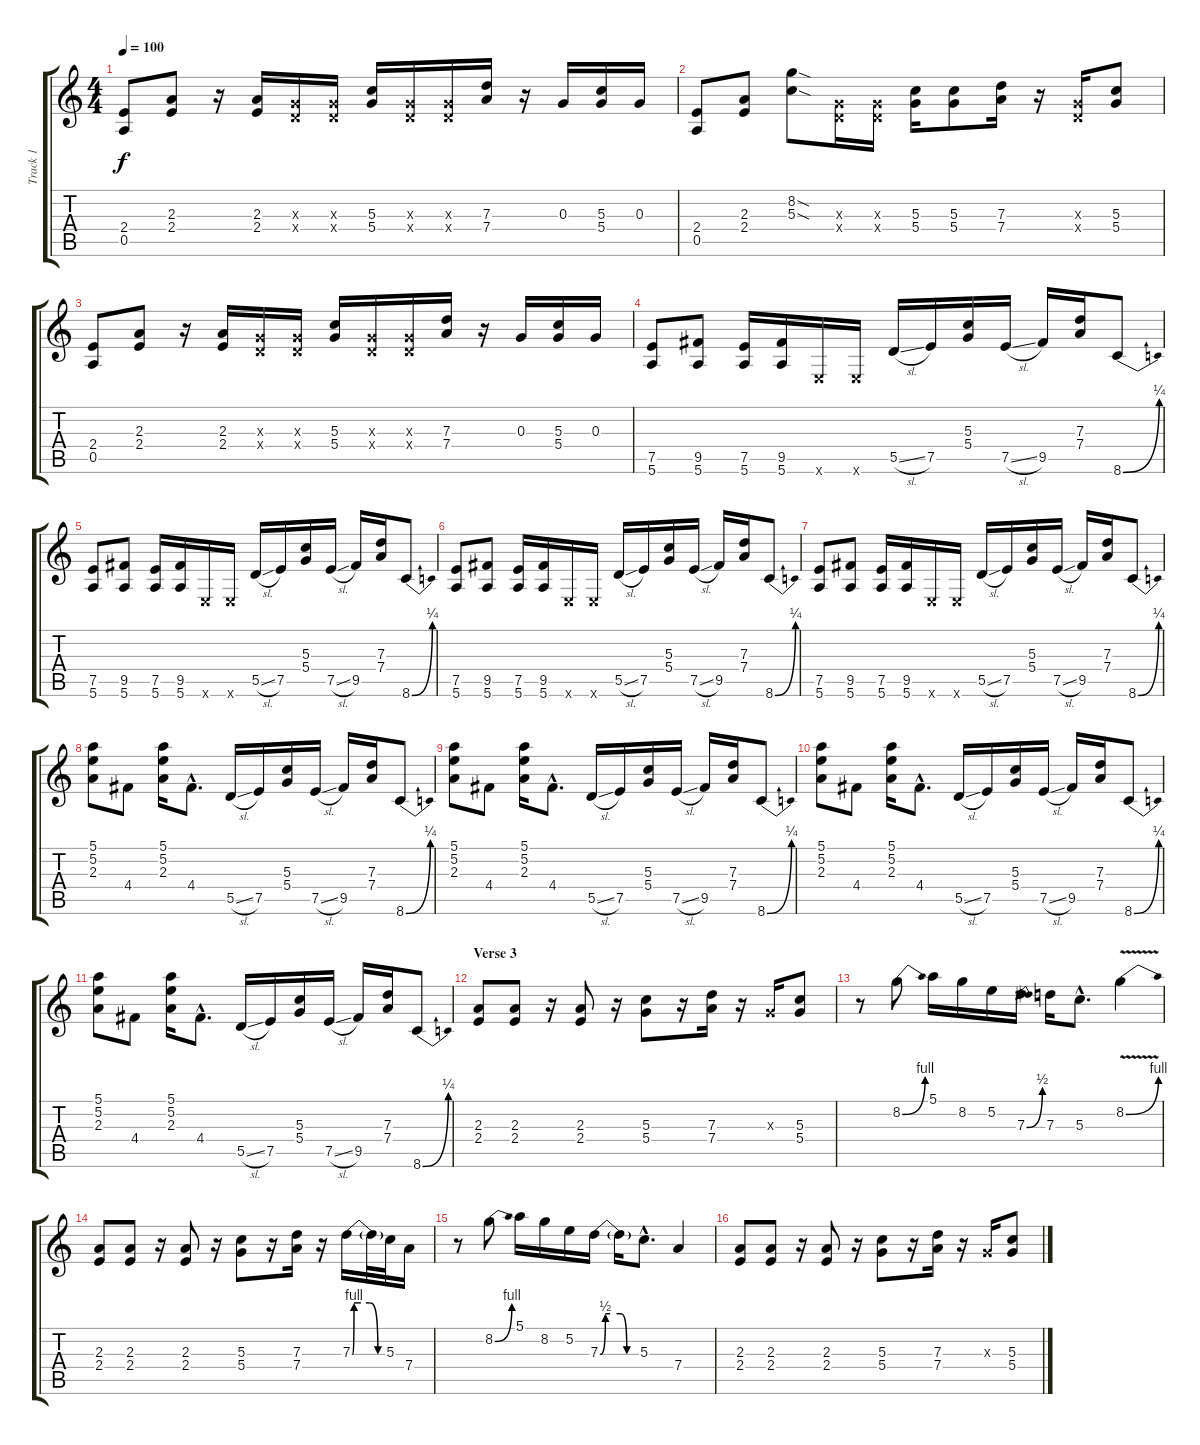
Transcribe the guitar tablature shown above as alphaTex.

\track ("Track 1" "Track 1") {instrument overdrivenguitar}
\staff {score tabs}
\tuning (E4 B3 G3 D3 A2 E2) {hide}
\ts (4 4)
\tempo 100
\clef g2
\ks c
(2.4 0.5).8{dy f} (2.3 2.4).8 r.16 (2.3 2.4).16 (0.3{x} 0.4{x}).16 (0.3{x} 0.4{x}).16 (5.3 5.4).16 (0.3{x} 0.4{x}).16 (0.3{x} 0.4{x}).16 (7.3 7.4).16 r.16 0.3.16 (5.3 5.4).16 0.3.16 |
(2.4 0.5).8 (2.3 2.4).8 (8.2{sod} 5.3{sod}).8 (0.3{x} 0.4{x}).16 (0.3{x} 0.4{x}).16 (5.3 5.4).16 (5.3 5.4).8 (7.3 7.4).16 r.16 (0.3{x} 0.4{x}).16 (5.3 5.4).8 |
(2.4 0.5).8 (2.3 2.4).8 r.16 (2.3 2.4).16 (0.3{x} 0.4{x}).16 (0.3{x} 0.4{x}).16 (5.3 5.4).16 (0.3{x} 0.4{x}).16 (0.3{x} 0.4{x}).16 (7.3 7.4).16 r.16 0.3.16 (5.3 5.4).16 0.3.16 |
(7.5 5.6).8 (9.5 5.6).8 (7.5 5.6).16 (9.5 5.6).16 0.6{x}.16 0.6{x}.16 5.5{sl}.16 7.5.16 (5.3 5.4).16 7.5{sl}.16 9.5.16 (7.3 7.4).16 8.6{be (bend 0 0 60 1)}.8 |
(7.5 5.6).8 (9.5 5.6).8 (7.5 5.6).16 (9.5 5.6).16 0.6{x}.16 0.6{x}.16 5.5{sl}.16 7.5.16 (5.3 5.4).16 7.5{sl}.16 9.5.16 (7.3 7.4).16 8.6{be (bend 0 0 60 1)}.8 |
(7.5 5.6).8 (9.5 5.6).8 (7.5 5.6).16 (9.5 5.6).16 0.6{x}.16 0.6{x}.16 5.5{sl}.16 7.5.16 (5.3 5.4).16 7.5{sl}.16 9.5.16 (7.3 7.4).16 8.6{be (bend 0 0 60 1)}.8 |
(7.5 5.6).8 (9.5 5.6).8 (7.5 5.6).16 (9.5 5.6).16 0.6{x}.16 0.6{x}.16 5.5{sl}.16 7.5.16 (5.3 5.4).16 7.5{sl}.16 9.5.16 (7.3 7.4).16 8.6{be (bend 0 0 60 1)}.8 |
(5.1 5.2 2.3).8 4.4.8 (5.1 5.2 2.3).16 4.4{hac}.8{d} 5.5{sl}.16 7.5.16 (5.3 5.4).16 7.5{sl}.16 9.5.16 (7.3 7.4).16 8.6{be (bend 0 0 60 1)}.8 |
(5.1 5.2 2.3).8 4.4.8 (5.1 5.2 2.3).16 4.4{hac}.8{d} 5.5{sl}.16 7.5.16 (5.3 5.4).16 7.5{sl}.16 9.5.16 (7.3 7.4).16 8.6{be (bend 0 0 60 1)}.8 |
(5.1 5.2 2.3).8 4.4.8 (5.1 5.2 2.3).16 4.4{hac}.8{d} 5.5{sl}.16 7.5.16 (5.3 5.4).16 7.5{sl}.16 9.5.16 (7.3 7.4).16 8.6{be (bend 0 0 60 1)}.8 |
(5.1 5.2 2.3).8 4.4.8 (5.1 5.2 2.3).16 4.4{hac}.8{d} 5.5{sl}.16 7.5.16 (5.3 5.4).16 7.5{sl}.16 9.5.16 (7.3 7.4).16 8.6{be (bend 0 0 60 1)}.8 |
\section ("" "Verse 3")
(2.3 2.4).8 (2.3 2.4).8 r.16 (2.3 2.4).8 r.16 (5.3 5.4).8 r.16 (7.3 7.4).16 r.16 0.3{x}.16 (5.3 5.4).8 |
r.8 8.2{be (bend 0 0 60 4)}.8 5.1.16 8.2.16 5.2.16 7.3{be (bend 0 0 60 2)}.16 7.3.16 5.3{hac}.8{d} 8.2{be (bend 0 0 60 4) v}.4 |
(2.3 2.4).8 (2.3 2.4).8 r.16 (2.3 2.4).8 r.16 (5.3 5.4).8 r.16 (7.3 7.4).16 r.16 7.3{be (custom 0 0 3 4 15 4 30 4 45 0 60 0)}.16 7.3{t}.32 5.3.32 7.4.16 |
r.8 8.2{be (bend 0 0 60 4)}.8 5.1.16 8.2.16 5.2.16 7.3{be (custom 0 0 8 2 15 2 30 2 40 0 60 0)}.16 7.3{t}.16 5.3{hac}.8{d} 7.4.4 |
(2.3 2.4).8 (2.3 2.4).8 r.16 (2.3 2.4).8 r.16 (5.3 5.4).8 r.16 (7.3 7.4).16 r.16 0.3{x}.16 (5.3 5.4).8
